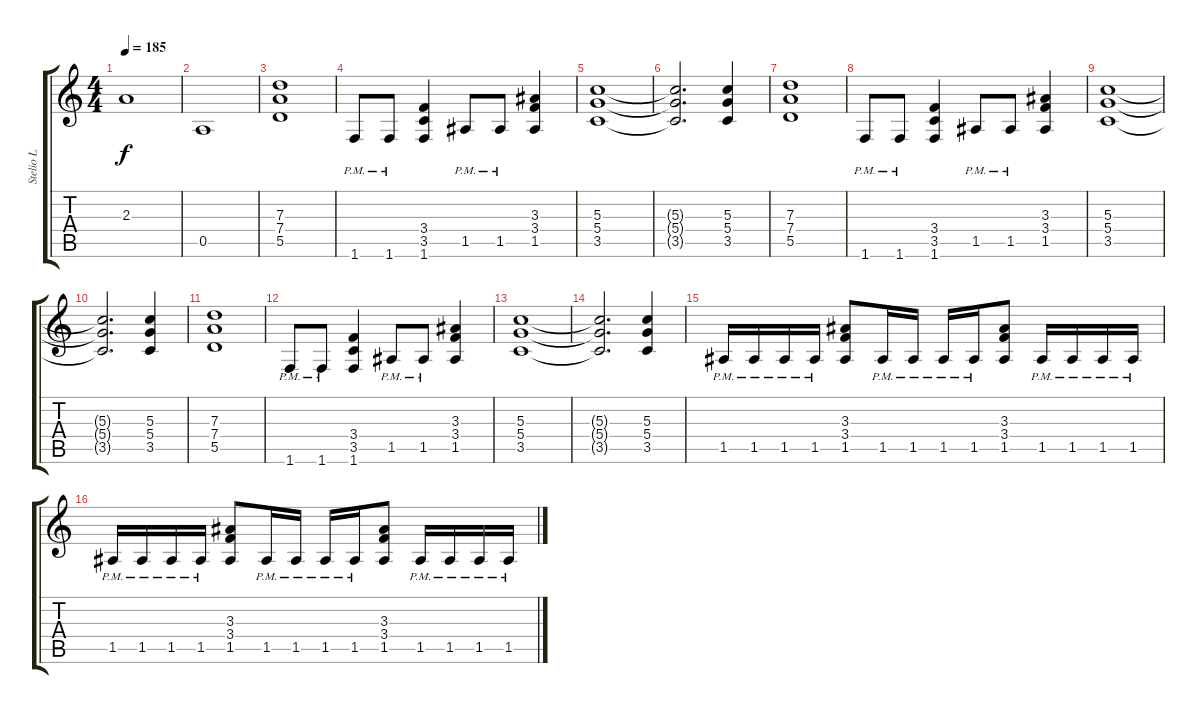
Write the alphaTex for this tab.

\track ("Stelio L" "Stelio L") {instrument overdrivenguitar}
\staff {score tabs}
\tuning (E4 B3 G3 D3 A2 E2) {hide}
\ts (4 4)
\tempo 185
\clef g2
\ks c
2.3.1{dy f} |
0.5.1 |
(7.3 7.4 5.5).1 |
1.6{pm}.8 1.6{pm}.8 (3.4 3.5 1.6).4 1.5{pm}.8 1.5{pm}.8 (3.3 3.4 1.5).4 |
(5.3 5.4 3.5).1 |
(5.3{t} 5.4{t} 3.5{t}).2{d} (5.3 5.4 3.5).4 |
(7.3 7.4 5.5).1 |
1.6{pm}.8 1.6{pm}.8 (3.4 3.5 1.6).4 1.5{pm}.8 1.5{pm}.8 (3.3 3.4 1.5).4 |
(5.3 5.4 3.5).1 |
(5.3{t} 5.4{t} 3.5{t}).2{d} (5.3 5.4 3.5).4 |
(7.3 7.4 5.5).1 |
1.6{pm}.8 1.6{pm}.8 (3.4 3.5 1.6).4 1.5{pm}.8 1.5{pm}.8 (3.3 3.4 1.5).4 |
(5.3 5.4 3.5).1 |
(5.3{t} 5.4{t} 3.5{t}).2{d} (5.3 5.4 3.5).4 |
1.5{pm}.16 1.5{pm}.16 1.5{pm}.16 1.5{pm}.16 (3.3 3.4 1.5).8 1.5{pm}.16 1.5{pm}.16 1.5{pm}.16 1.5{pm}.16 (3.3 3.4 1.5).8 1.5{pm}.16 1.5{pm}.16 1.5{pm}.16 1.5{pm}.16 |
1.5{pm}.16 1.5{pm}.16 1.5{pm}.16 1.5{pm}.16 (3.3 3.4 1.5).8 1.5{pm}.16 1.5{pm}.16 1.5{pm}.16 1.5{pm}.16 (3.3 3.4 1.5).8 1.5{pm}.16 1.5{pm}.16 1.5{pm}.16 1.5{pm}.16
